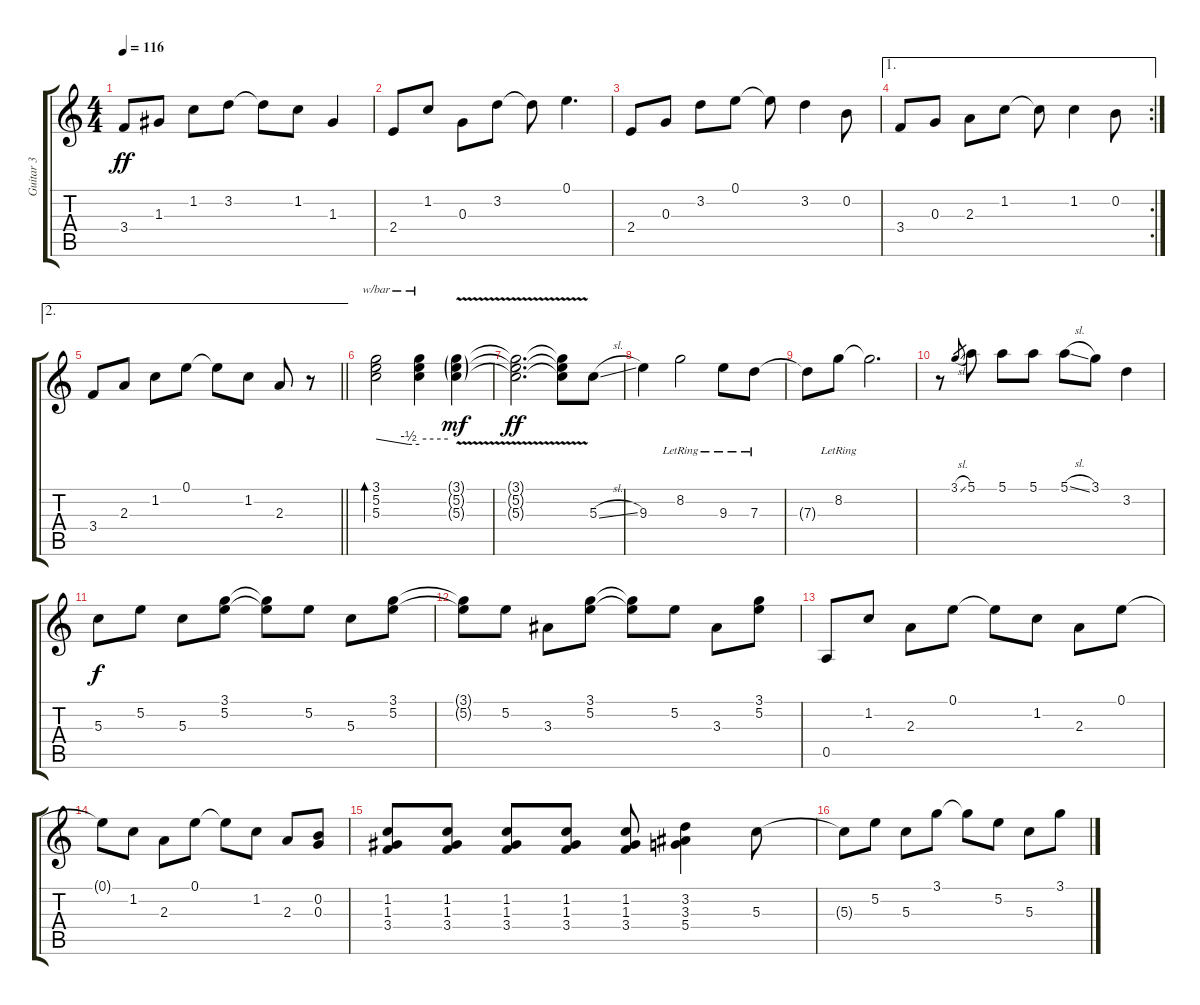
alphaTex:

\track ("Guitar 3" "Guitar 3") {instrument electricguitarclean}
\staff {score tabs}
\tuning (E4 B3 G3 D3 A2 E2) {hide}
\ts (4 4)
\tempo 116
\clef g2
\ks c
3.4.8{dy ff} 1.3.8 1.2.8 3.2.8 3.2{t}.8 1.2.8 1.3.4 |
2.4.8 1.2.8 0.3.8 3.2.8 3.2{t}.8 0.1.4{d} |
2.4.8 0.3.8 3.2.8 0.1.8 0.1{t}.8 3.2.4 0.2.8 |
\ae 1
\rc 2
3.4.8 0.3.8 2.3.8 1.2.8 1.2{t}.8 1.2.4 0.2.8 |
\ae 2
\barLineRight lightlight
3.4.8 2.3.8 1.2.8 0.1.8 0.1{t}.8 1.2.8 2.3.8 r.8 |
(3.1 5.2 5.3).2{tbe (custom default 0 0 45 -2 60 -2) bd 30} (3.1{t} 5.2{t} 5.3{t}).4{tbe (hold default 0 0 60 0)} (3.1{v g} 5.2{v g} 5.3{v g}).4{dy mf} |
(3.1{v t} 5.2{v t} 5.3{v t}).2{d dy ff} (3.1{t} 5.2{t} 5.3{t}).8 5.3{sl}.8 |
9.3.4 8.2{lr}.2 9.3{lr}.8 7.3{lr}.8 |
7.3{t}.8 8.2{lr}.8 8.2{t}.2{d} |
r.8 3.1{sl}.8{gr} 5.1.8 5.1.8 5.1.8 5.1{sl}.8 3.1.8 3.2.4 |
5.3.8{dy f} 5.2.8 5.3.8 (3.1 5.2).8 (3.1{t} 5.2{t}).8 5.2.8 5.3.8 (3.1 5.2).8 |
(3.1{t} 5.2{t}).8 5.2.8 3.3.8 (3.1 5.2).8 (3.1{t} 5.2{t}).8 5.2.8 3.3.8 (3.1 5.2).8 |
0.5.8 1.2.8 2.3.8 0.1.8 0.1{t}.8 1.2.8 2.3.8 0.1.8 |
0.1{t}.8 1.2.8 2.3.8 0.1.8 0.1{t}.8 1.2.8 2.3.8 (0.2 0.3).8 |
(1.2 1.3 3.4).8 (1.2 1.3 3.4).8 (1.2 1.3 3.4).8 (1.2 1.3 3.4).8 (1.2 1.3 3.4).8 (3.2 3.3 5.4).4 5.3.8 |
5.3{t}.8 5.2.8 5.3.8 3.1.8 3.1{t}.8 5.2.8 5.3.8 3.1.8
